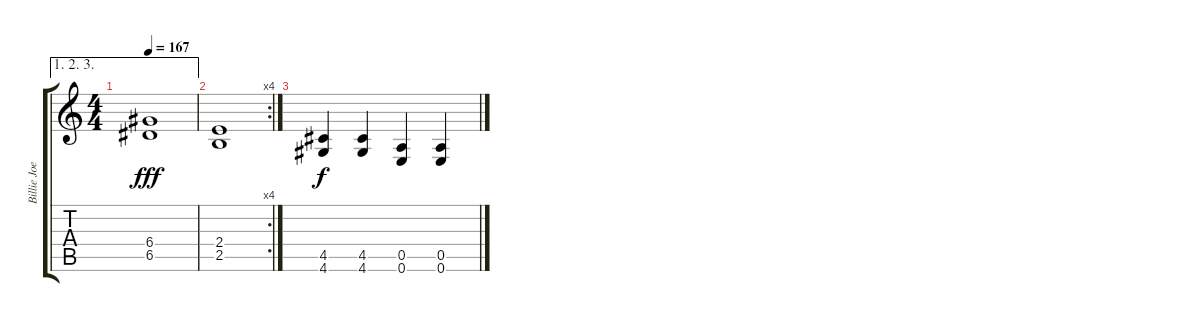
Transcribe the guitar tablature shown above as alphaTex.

\track ("Billie Joe Armstrong (Solo)" "Billie Joe") {instrument overdrivenguitar}
\staff {score tabs}
\tuning (E4 B3 G3 D3 A2 E2) {hide}
\ae (1 2 3)
\ts (4 4)
\tempo 167
\clef g2
\ks c
(6.4 6.5).1{dy fff} |
\rc 4
(2.4 2.5).1 |
(4.5 4.6).4{dy f} (4.5 4.6).4 (0.5 0.6).4 (0.5 0.6).4
